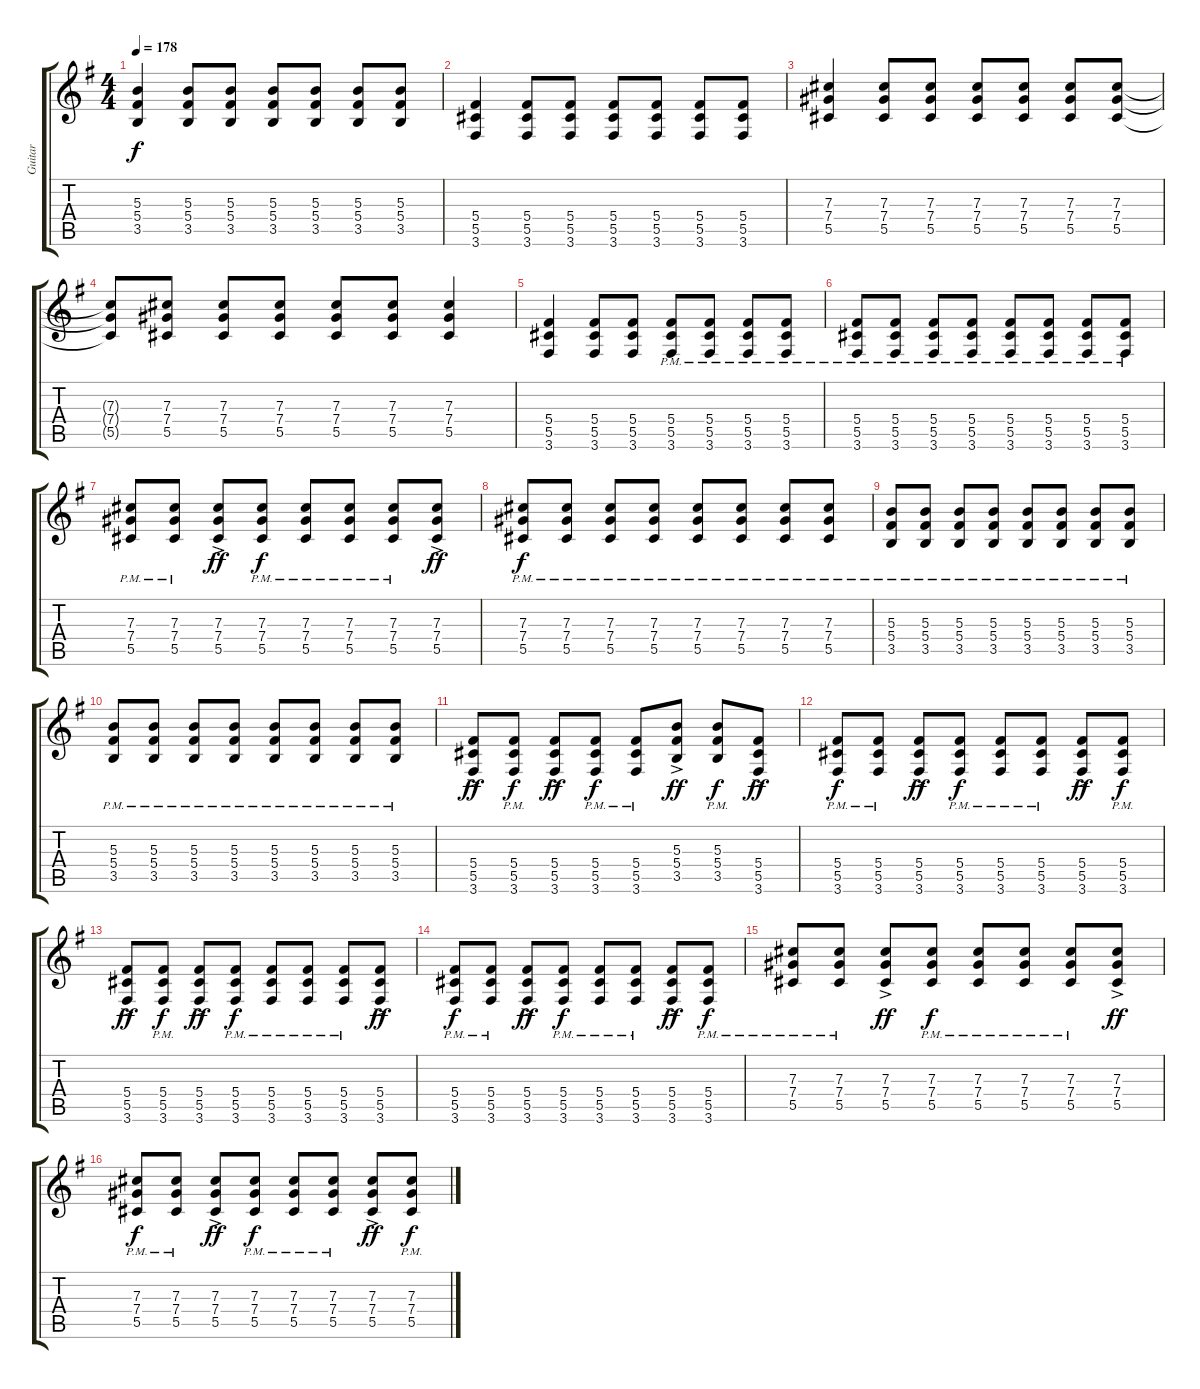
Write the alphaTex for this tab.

\track ("Guitar" "Guitar") {instrument distortionguitar}
\staff {score tabs}
\tuning (Eb4 Bb3 Gb3 Db3 Ab2 Eb2) {hide}
\ts (4 4)
\tempo 178
\clef g2
\ks g
(5.3 5.4 3.5).4{dy f} (5.3 5.4 3.5).8 (5.3 5.4 3.5).8 (5.3 5.4 3.5).8 (5.3 5.4 3.5).8 (5.3 5.4 3.5).8 (5.3 5.4 3.5).8 |
(5.4 5.5 3.6).4 (5.4 5.5 3.6).8 (5.4 5.5 3.6).8 (5.4 5.5 3.6).8 (5.4 5.5 3.6).8 (5.4 5.5 3.6).8 (5.4 5.5 3.6).8 |
(7.3 7.4 5.5).4 (7.3 7.4 5.5).8 (7.3 7.4 5.5).8 (7.3 7.4 5.5).8 (7.3 7.4 5.5).8 (7.3 7.4 5.5).8 (7.3 7.4 5.5).8 |
(7.3{t} 7.4{t} 5.5{t}).8 (7.3 7.4 5.5).8 (7.3 7.4 5.5).8 (7.3 7.4 5.5).8 (7.3 7.4 5.5).8 (7.3 7.4 5.5).8 (7.3 7.4 5.5).4 |
(5.4 5.5 3.6).4 (5.4 5.5 3.6).8 (5.4 5.5 3.6).8 (5.4{pm} 5.5{pm} 3.6{pm}).8 (5.4{pm} 5.5{pm} 3.6{pm}).8 (5.4{pm} 5.5{pm} 3.6{pm}).8 (5.4{pm} 5.5{pm} 3.6{pm}).8 |
(5.4{pm} 5.5{pm} 3.6{pm}).8 (5.4{pm} 5.5{pm} 3.6{pm}).8 (5.4{pm} 5.5{pm} 3.6{pm}).8 (5.4{pm} 5.5{pm} 3.6{pm}).8 (5.4{pm} 5.5{pm} 3.6{pm}).8 (5.4{pm} 5.5{pm} 3.6{pm}).8 (5.4{pm} 5.5{pm} 3.6{pm}).8 (5.4{pm} 5.5{pm} 3.6{pm}).8 |
(7.3{pm} 7.4{pm} 5.5{pm}).8 (7.3{pm} 7.4{pm} 5.5{pm}).8 (7.3{ac} 7.4{ac} 5.5{ac}).8{dy ff} (7.3{pm} 7.4{pm} 5.5{pm}).8{dy f} (7.3{pm} 7.4{pm} 5.5{pm}).8 (7.3{pm} 7.4{pm} 5.5{pm}).8 (7.3{pm} 7.4{pm} 5.5{pm}).8 (7.3{ac} 7.4{ac} 5.5{ac}).8{dy ff} |
(7.3{pm} 7.4{pm} 5.5{pm}).8{dy f} (7.3{pm} 7.4{pm} 5.5{pm}).8 (7.3{pm} 7.4{pm} 5.5{pm}).8 (7.3{pm} 7.4{pm} 5.5{pm}).8 (7.3{pm} 7.4{pm} 5.5{pm}).8 (7.3{pm} 7.4{pm} 5.5{pm}).8 (7.3{pm} 7.4{pm} 5.5{pm}).8 (7.3{pm} 7.4{pm} 5.5{pm}).8 |
(5.3{pm} 5.4{pm} 3.5{pm}).8 (5.3{pm} 5.4{pm} 3.5{pm}).8 (5.3{pm} 5.4{pm} 3.5{pm}).8 (5.3{pm} 5.4{pm} 3.5{pm}).8 (5.3{pm} 5.4{pm} 3.5{pm}).8 (5.3{pm} 5.4{pm} 3.5{pm}).8 (5.3{pm} 5.4{pm} 3.5{pm}).8 (5.3{pm} 5.4{pm} 3.5{pm}).8 |
(5.3{pm} 5.4{pm} 3.5{pm}).8 (5.3{pm} 5.4{pm} 3.5{pm}).8 (5.3{pm} 5.4{pm} 3.5{pm}).8 (5.3{pm} 5.4{pm} 3.5{pm}).8 (5.3{pm} 5.4{pm} 3.5{pm}).8 (5.3{pm} 5.4{pm} 3.5{pm}).8 (5.3{pm} 5.4{pm} 3.5{pm}).8 (5.3{pm} 5.4{pm} 3.5{pm}).8 |
(5.4{ac} 5.5{ac} 3.6{ac}).8{dy ff} (5.4{pm} 5.5{pm} 3.6{pm}).8{dy f} (5.4{ac} 5.5{ac} 3.6{ac}).8{dy ff} (5.4{pm} 5.5{pm} 3.6{pm}).8{dy f} (5.4{pm} 5.5{pm} 3.6{pm}).8 (5.3{ac} 5.4{ac} 3.5{ac}).8{dy ff} (5.3{pm} 5.4{pm} 3.5{pm}).8{dy f} (5.4{ac} 5.5{ac} 3.6{ac}).8{dy ff} |
(5.4{pm} 5.5{pm} 3.6{pm}).8{dy f} (5.4{pm} 5.5{pm} 3.6{pm}).8 (5.4{ac} 5.5{ac} 3.6{ac}).8{dy ff} (5.4{pm} 5.5{pm} 3.6{pm}).8{dy f} (5.4{pm} 5.5{pm} 3.6{pm}).8 (5.4{pm} 5.5{pm} 3.6{pm}).8 (5.4{ac} 5.5{ac} 3.6{ac}).8{dy ff} (5.4{pm} 5.5{pm} 3.6{pm}).8{dy f} |
(5.4{ac} 5.5{ac} 3.6{ac}).8{dy ff} (5.4{pm} 5.5{pm} 3.6{pm}).8{dy f} (5.4{ac} 5.5{ac} 3.6{ac}).8{dy ff} (5.4{pm} 5.5{pm} 3.6{pm}).8{dy f} (5.4{pm} 5.5{pm} 3.6{pm}).8 (5.4{pm} 5.5{pm} 3.6{pm}).8 (5.4{pm} 5.5{pm} 3.6{pm}).8 (5.4{ac} 5.5{ac} 3.6{ac}).8{dy ff} |
(5.4{pm} 5.5{pm} 3.6{pm}).8{dy f} (5.4{pm} 5.5{pm} 3.6{pm}).8 (5.4{ac} 5.5{ac} 3.6{ac}).8{dy ff} (5.4{pm} 5.5{pm} 3.6{pm}).8{dy f} (5.4{pm} 5.5{pm} 3.6{pm}).8 (5.4{pm} 5.5{pm} 3.6{pm}).8 (5.4{ac} 5.5{ac} 3.6{ac}).8{dy ff} (5.4{pm} 5.5{pm} 3.6{pm}).8{dy f} |
(7.3{pm} 7.4{pm} 5.5{pm}).8 (7.3{pm} 7.4{pm} 5.5{pm}).8 (7.3{ac} 7.4{ac} 5.5{ac}).8{dy ff} (7.3{pm} 7.4{pm} 5.5{pm}).8{dy f} (7.3{pm} 7.4{pm} 5.5{pm}).8 (7.3{pm} 7.4{pm} 5.5{pm}).8 (7.3{pm} 7.4{pm} 5.5{pm}).8 (7.3{ac} 7.4{ac} 5.5{ac}).8{dy ff} |
(7.3{pm} 7.4{pm} 5.5{pm}).8{dy f} (7.3{pm} 7.4{pm} 5.5{pm}).8 (7.3{ac} 7.4{ac} 5.5{ac}).8{dy ff} (7.3{pm} 7.4{pm} 5.5{pm}).8{dy f} (7.3{pm} 7.4{pm} 5.5{pm}).8 (7.3{pm} 7.4{pm} 5.5{pm}).8 (7.3{ac} 7.4{ac} 5.5{ac}).8{dy ff} (7.3{pm} 7.4{pm} 5.5{pm}).8{dy f}
